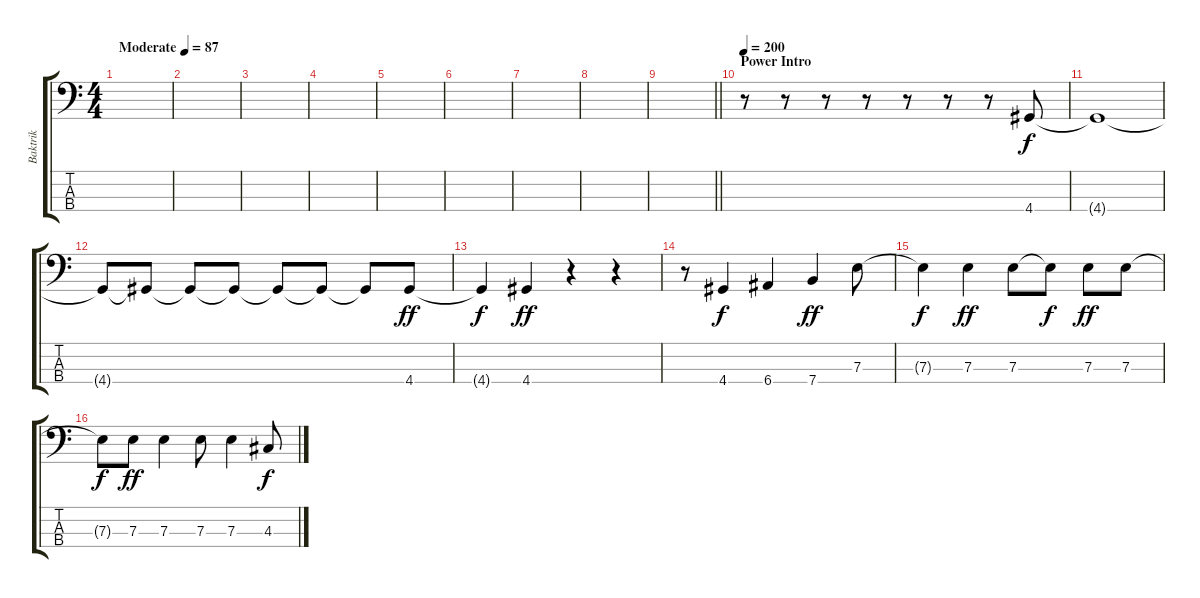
\track ("Baktrik" "Baktrik") {instrument electricbasspick}
\staff {score tabs}
\tuning (G2 D2 A1 E1) {hide}
\ts (4 4)
\tempo (87 "Moderate")
\clef f4
\ks c
|
|
|
|
|
|
|
|
\barLineRight lightlight
|
\section ("" "Power Intro")
\tempo 190
\tempo 200
r.8 r.8 r.8 r.8 r.8 r.8 r.8 4.4.8 |
4.4{t}.1{dy f} |
4.4{t}.8 4.4{t}.8 4.4{t}.8 4.4{t}.8 4.4{t}.8 4.4{t}.8 4.4{t}.8 4.4.8{dy ff} |
4.4{t}.4{dy f} 4.4.4{dy ff} r.4 r.4 |
r.8 4.4.4{dy f} 6.4.4 7.4.4{dy ff} 7.3.8 |
7.3{t}.4{dy f} 7.3.4{dy ff} 7.3.8 7.3{t}.8{dy f} 7.3.8{dy ff} 7.3.8 |
7.3{t}.8{dy f} 7.3.8{dy ff} 7.3.4 7.3.8 7.3.4 4.3.8{dy f}
